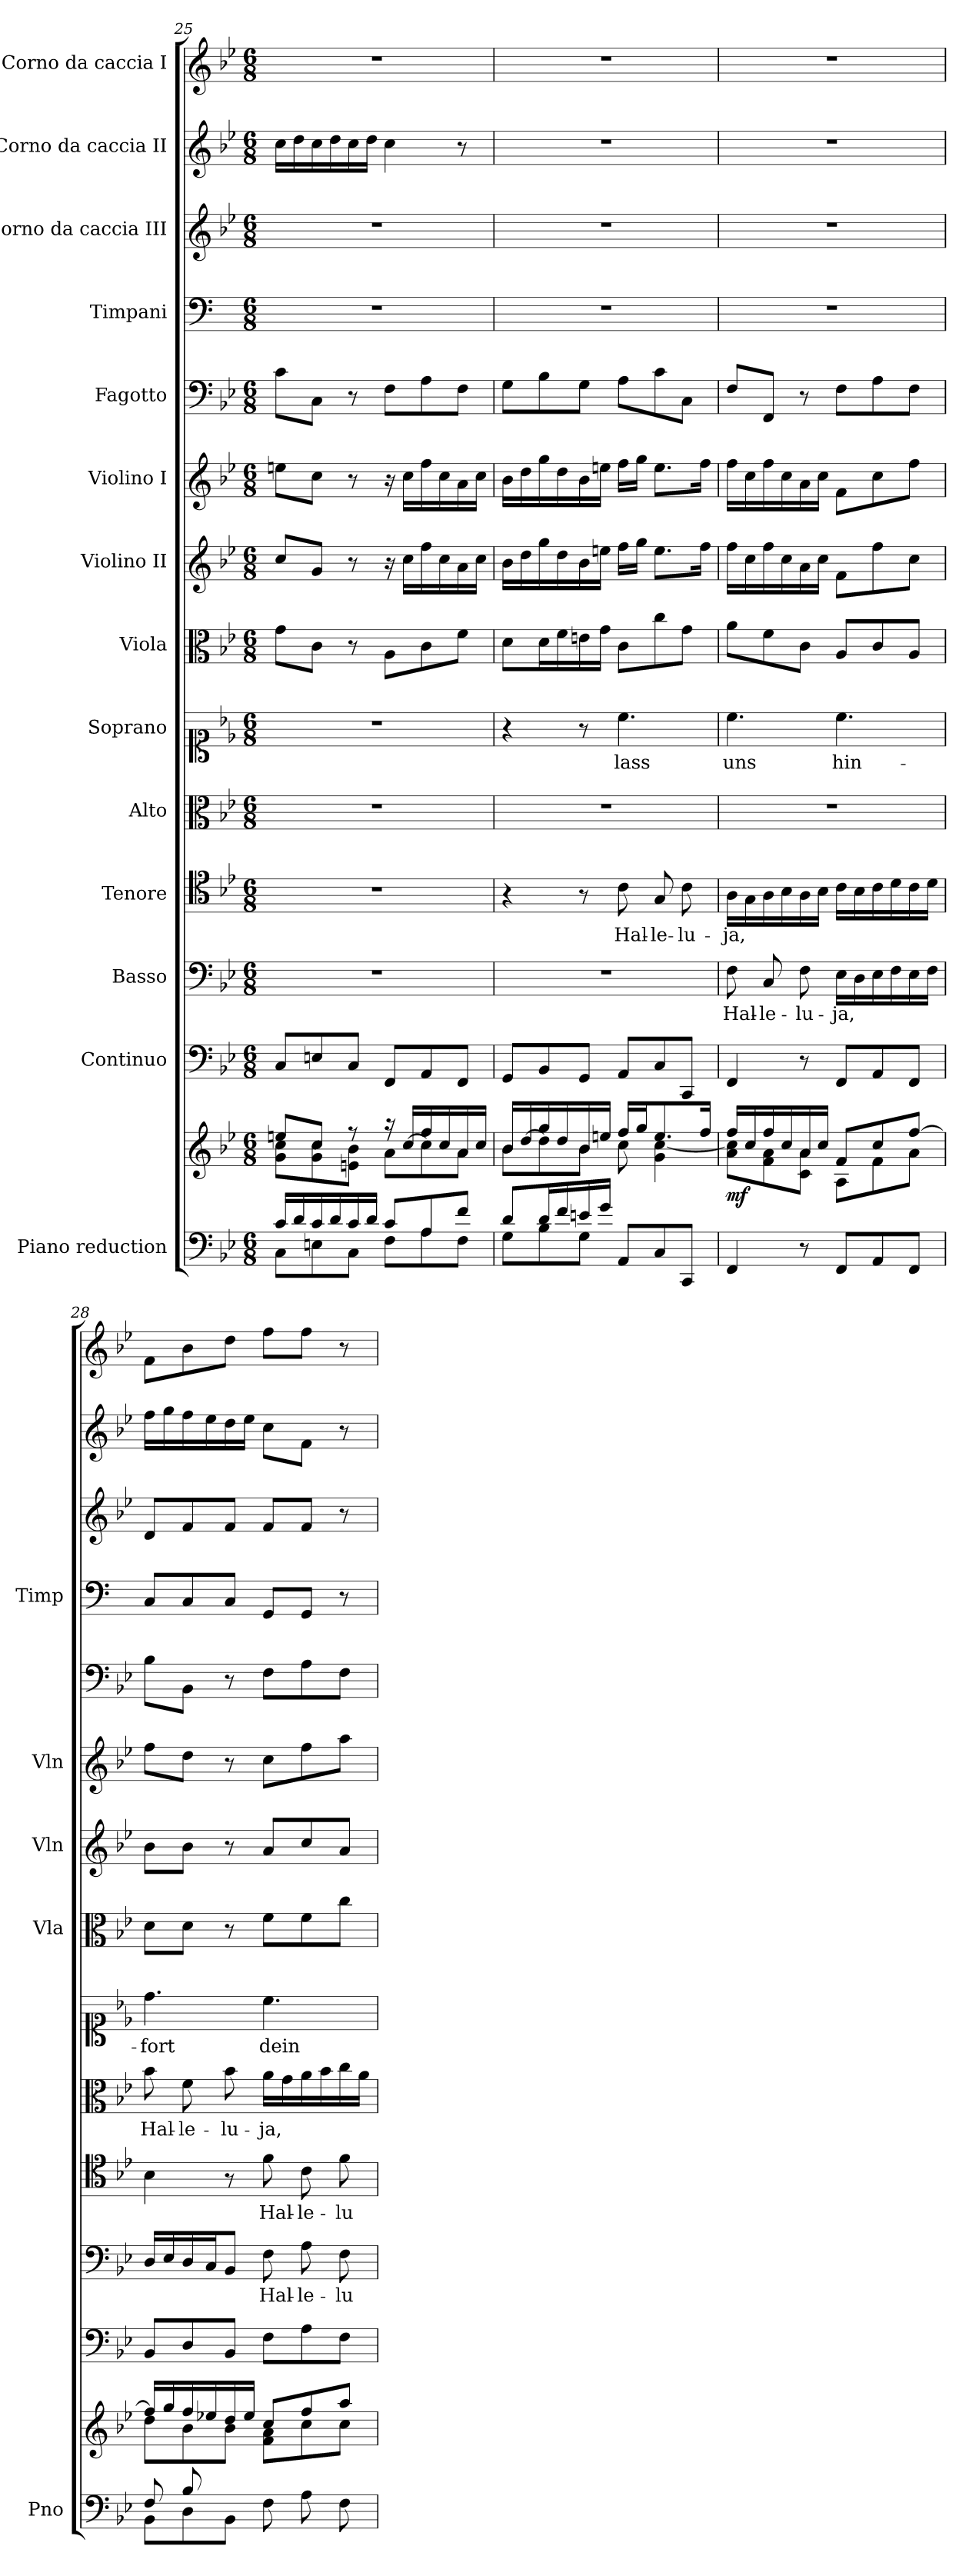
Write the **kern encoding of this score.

**kern	**kern	**dynam	**kern	**kern	**text	**kern	**text	**kern	**text	**kern	**text	**kern	**kern	**kern	**kern	**kern	**kern	**kern	**kern
*part14	*part14	*part14	*part13	*part12	*part12	*part11	*part11	*part10	*part10	*part9	*part9	*part8	*part7	*part6	*part5	*part4	*part3	*part2	*part1
*staff15	*staff14	*staff14/15	*staff13	*staff12	*staff12	*staff11	*staff11	*staff10	*staff10	*staff9	*staff9	*staff8	*staff7	*staff6	*staff5	*staff4	*staff3	*staff2	*staff1
*I"Piano reduction	*	*	*I"Continuo	*I"Basso	*	*I"Tenore	*	*I"Alto	*	*I"Soprano	*	*I"Viola	*I"Violino II	*I"Violino I	*I"Fagotto	*I"Timpani	*I"Corno da caccia III	*I"Corno da caccia II	*I"Corno da caccia I
*I'Pno	*	*	*	*	*	*	*	*	*	*	*	*I'Vla	*I'Vln	*I'Vln	*	*I'Timp	*	*	*
*clefF4	*clefG2	*	*clefF4	*clefF4	*	*clefC4	*	*clefC3	*	*clefC1	*	*clefC3	*clefG2	*clefG2	*clefF4	*clefF4	*clefG2	*clefG2	*clefG2
*	*	*	*	*	*	*	*	*	*	*	*	*	*	*	*	*ITrd1c2	*ITrd8c14	*ITrd8c14	*ITrd8c14
*k[b-e-]	*k[b-e-]	*	*k[b-e-]	*k[b-e-]	*	*k[b-e-]	*	*k[b-e-]	*	*k[b-e-]	*	*k[b-e-]	*k[b-e-]	*k[b-e-]	*k[b-e-]	*k[b-e-]	*k[b-e-]	*k[b-e-]	*k[b-e-]
*M6/8	*M6/8	*	*M6/8	*M6/8	*	*M6/8	*	*M6/8	*	*M6/8	*	*M6/8	*M6/8	*M6/8	*M6/8	*M6/8	*M6/8	*M6/8	*M6/8
=25	=25	=25	=25	=25	=25	=25	=25	=25	=25	=25	=25	=25	=25	=25	=25	=25	=25	=25	=25
*^	*^	*	*	*	*	*	*	*	*	*	*	*	*	*	*	*	*	*	*
16c/LL	8C\L	8een/L	8g\ 8cc\L	.	8C/L	2.r	.	2.r	.	2.r	.	2.r	.	8g\L	8cc/L	8een\L	8c\L	2.r	2.r	16c\LL	2.r
16d/	.	.	.	.	.	.	.	.	.	.	.	.	.	.	.	.	.	.	.	16d\	.
16c/	8En\	8cc/J	8g\ 8cc\	.	8En/	.	.	.	.	.	.	.	.	8c\J	8g/J	8cc\J	8C\J	.	.	16c\	.
16d/	.	.	.	.	.	.	.	.	.	.	.	.	.	.	.	.	.	.	.	16d\	.
16c/	8C\J	8r	8en\ 8b-\J	.	8C/J	.	.	.	.	.	.	.	.	8r	8r	8r	8r	.	.	16c\	.
16d/JJ	.	.	.	.	.	.	.	.	.	.	.	.	.	.	.	.	.	.	.	16d\JJ	.
8c/L	8F\L	16r	8a\L	.	8FF/L	.	.	.	.	.	.	.	.	8A\L	16r	16r	8F\L	.	.	4c\	.
.	.	[<16cc/LL	.	.	.	.	.	.	.	.	.	.	.	.	16cc\LL	16cc\LL	.	.	.	.	.
8A/	8A\	16ff/	8cc\]	.	8AA/	.	.	.	.	.	.	.	.	8c\	16ff\	16ff\	8A\	.	.	.	.
.	.	16cc/	.	.	.	.	.	.	.	.	.	.	.	.	16cc\	16cc\	.	.	.	.	.
8f/J	8F\J	16a/	8a\J	.	8FF/J	.	.	.	.	.	.	.	.	8f\J	16a\	16a\	8F\J	.	.	8r	.
.	.	16cc/JJ	.	.	.	.	.	.	.	.	.	.	.	.	16cc\JJ	16cc\JJ	.	.	.	.	.
=26	=26	=26	=26	=26	=26	=26	=26	=26	=26	=26	=26	=26	=26	=26	=26	=26	=26	=26	=26	=26	=26
8d/L	8G\L	16b-/LL	8b-\L	.	8GG/L	2.r	.	4r	.	2.r	.	4r	.	8d\L	16b-\LL	16b-\LL	8G\L	2.r	2.r	2.r	2.r
.	.	[<16dd/	.	.	.	.	.	.	.	.	.	.	.	.	16dd\	16dd\	.	.	.	.	.
16d/L	8B-\	16gg/	8dd\]	.	8BB-/	.	.	.	.	.	.	.	.	16d\L	16gg\	16gg\	8B-\	.	.	.	.
16f/	.	16dd/	.	.	.	.	.	.	.	.	.	.	.	16f\	16dd\	16dd\	.	.	.	.	.
16en/	8G\J	16b-/	8b-\J	.	8GG/J	.	.	8r	.	.	.	8r	.	16en\	16b-\	16b-\	8G\J	.	.	.	.
16g/JJ	.	16een/JJ	.	.	.	.	.	.	.	.	.	.	.	16g\JJ	16een\JJ	16een\JJ	.	.	.	.	.
!	!	!	!	!	!	!	!	!	!LO:LY:b	!	!	!	!LO:LY:b	!	!	!	!	!	!	!	!
8AA/L	4.ryy	16ff/LL	8cc\	.	8AA/L	.	.	8c\	Hal-	.	.	4.cc\	lass	8c\L	16ff\LL	16ff\LL	8A\L	.	.	.	.
.	.	16gg/J	.	.	.	.	.	.	.	.	.	.	.	.	16gg\JJ	16gg\JJ	.	.	.	.	.
!	!	!	!	!	!	!	!	!	!LO:LY:b	!	!	!	!	!	!	!	!	!	!	!	!
8C/	.	8.ee/	4g\ [4cc\	.	8C/	.	.	8G/	-le-	.	.	.	.	8cc\	8.ee\L	8.ee\L	8c\	.	.	.	.
!	!	!	!	!	!	!	!	!	!LO:LY:b	!	!	!	!	!	!	!	!	!	!	!	!
8CC/J	.	.	.	.	8CC/J	.	.	8c\	-lu-	.	.	.	.	8g\J	.	.	8C\J	.	.	.	.
.	.	16ff/Jk	.	.	.	.	.	.	.	.	.	.	.	.	16ff\Jk	16ff\Jk	.	.	.	.	.
*v	*v	*	*	*	*	*	*	*	*	*	*	*	*	*	*	*	*	*	*	*	*
!!LO:PB:g=z
=27	=27	=27	=27	=27	=27	=27	=27	=27	=27	=27	=27	=27	=27	=27	=27	=27	=27	=27	=27	=27
!	!	!	!LO:DY:b	!	!	!LO:LY:b	!	!LO:LY:b	!	!	!	!LO:LY:b	!	!	!	!	!	!	!	!
4FF/	16ff/LL	8a\ 8cc\]L	mf	4FF/	8F\	Hal-	16A\LL	-ja,	2.r	.	4.cc\	uns	8a\L	16ff\LL	16ff\LL	8F/L	2.r	2.r	2.r	2.r
.	16cc/	.	.	.	.	.	16G\	.	.	.	.	.	.	16cc\	16cc\	.	.	.	.	.
!	!	!	!	!	!	!LO:LY:b	!	!	!	!	!	!	!	!	!	!	!	!	!	!
.	16ff/	8f\ 8a\	.	.	8C/	-le-	16A\	.	.	.	.	.	8f\	16ff\	16ff\	8FF/J	.	.	.	.
.	16cc/	.	.	.	.	.	16B-\	.	.	.	.	.	.	16cc\	16cc\	.	.	.	.	.
!	!	!	!	!	!	!LO:LY:b	!	!	!	!	!	!	!	!	!	!	!	!	!	!
8r	16a/	8c\ 8a\J	.	8r	8F\	-lu-	16A\	.	.	.	.	.	8c\J	16a\	16a\	8r	.	.	.	.
.	16cc/JJ	.	.	.	.	.	16B-\JJ	.	.	.	.	.	.	16cc\JJ	16cc\JJ	.	.	.	.	.
!	!	!	!	!	!	!LO:LY:b	!	!	!	!	!	!LO:LY:b	!	!	!	!	!	!	!	!
8FF/L	8f/L	8A\L	.	8FF/L	16E-\LL	-ja,	16c\LL	.	.	.	4.cc\	hin-	8A/L	8f\L	8f\L	8F\L	.	.	.	.
.	.	.	.	.	16D\	.	16B-\	.	.	.	.	.	.	.	.	.	.	.	.	.
8AA/	8cc/	8f\	.	8AA/	16E-\	.	16c\	.	.	.	.	.	8c/	8ff\	8cc\	8A\	.	.	.	.
.	.	.	.	.	16F\	.	16d\	.	.	.	.	.	.	.	.	.	.	.	.	.
8FF/J	[8ff/J	8a\J	.	8FF/J	16E-\	.	16c\	.	.	.	.	.	8A/J	8cc\J	8ff\J	8F\J	.	.	.	.
.	.	.	.	.	16F\JJ	.	16d\JJ	.	.	.	.	.	.	.	.	.	.	.	.	.
=28	=28	=28	=28	=28	=28	=28	=28	=28	=28	=28	=28	=28	=28	=28	=28	=28	=28	=28	=28	=28
*^	*	*^	*	*	*	*	*	*	*	*	*	*	*	*	*	*	*	*	*	*
!	!	!	!	!	!	!	!	!	!	!	!	!LO:LY:b	!	!LO:LY:b	!	!	!	!	!	!	!	!
8F/L	8BB-\L	16ff/LL]	8dd\L	4ryy	.	8BB-/L	16D/LL	.	4B-\	.	8b-\	Hal-	4.dd\	-fort	8d\L	8b-\L	8ff\L	8B-\L	8BB-/L	8D/L	16f\LL	8F\L
.	.	16gg/	.	.	.	.	16E-/	.	.	.	.	.	.	.	.	.	.	.	.	.	16g\	.
!	!	!	!	!	!	!	!	!	!	!	!	!LO:LY:b	!	!	!	!	!	!	!	!	!	!
8B-/	8D\	16ff/	8b-\	.	.	8D/	16D/	.	.	.	8f\	-le-	.	.	8d\J	8b-\J	8dd\J	8BB-\J	8BB-/	8F/	16f\	8B-\
.	.	16ee-X/	.	.	.	.	16C/J	.	.	.	.	.	.	.	.	.	.	.	.	.	16e-\	.
!	!	!	!	!	!	!	!	!	!	!	!	!LO:LY:b	!	!	!	!	!	!	!	!	!	!
8ryy	8BB-\J	16dd/	8b-\J	8f\J	.	8BB-/J	8BB-/J	.	8r	.	8b-\	-lu-	.	.	8r	8r	8r	8r	8BB-/J	8F/J	16d\	8d\J
.	.	16ee-/JJ	.	.	.	.	.	.	.	.	.	.	.	.	.	.	.	.	.	.	16e-\JJ	.
!	!	!	!	!	!	!	!	!LO:LY:b	!	!LO:LY:b	!	!LO:LY:b	!	!LO:LY:b	!	!	!	!	!	!	!	!
8F\L	4.ryy	8cc/L	8f\ 8a\L	4.ryy	.	8F\L	8F\	Hal-	8f\	Hal-	16a\LL	-ja,	4.cc\	dein	8f\L	8a/L	8cc\L	8F\L	8FF/L	8F/L	8c\L	8f\L
.	.	.	.	.	.	.	.	.	.	.	16g\	.	.	.	.	.	.	.	.	.	.	.
!	!	!	!	!	!	!	!	!LO:LY:b	!	!LO:LY:b	!	!	!	!	!	!	!	!	!	!	!	!
8A\	.	8ff/	8cc\	.	.	8A\	8A\	-le-	8c\	-le-	16a\	.	.	.	8f\	8cc/	8ff\	8A\	8FF/J	8F/J	8F\J	8f\J
.	.	.	.	.	.	.	.	.	.	.	16b-\	.	.	.	.	.	.	.	.	.	.	.
!	!	!	!	!	!	!	!	!LO:LY:b	!	!LO:LY:b	!	!	!	!	!	!	!	!	!	!	!	!
8F\J	.	8aa/J	8cc\J	.	.	8F\J	8F\	-lu-	8f\	-lu-	16cc\	.	.	.	8cc\J	8a/J	8aa\J	8F\J	8r	8r	8r	8r
.	.	.	.	.	.	.	.	.	.	.	16a\JJ	.	.	.	.	.	.	.	.	.	.	.
*v	*v	*	*	*	*	*	*	*	*	*	*	*	*	*	*	*	*	*	*	*	*	*
*	*v	*v	*v	*	*	*	*	*	*	*	*	*	*	*	*	*	*	*	*	*	*
=	=	=	=	=	=	=	=	=	=	=	=	=	=	=	=	=	=	=	=
*-	*-	*-	*-	*-	*-	*-	*-	*-	*-	*-	*-	*-	*-	*-	*-	*-	*-	*-	*-
